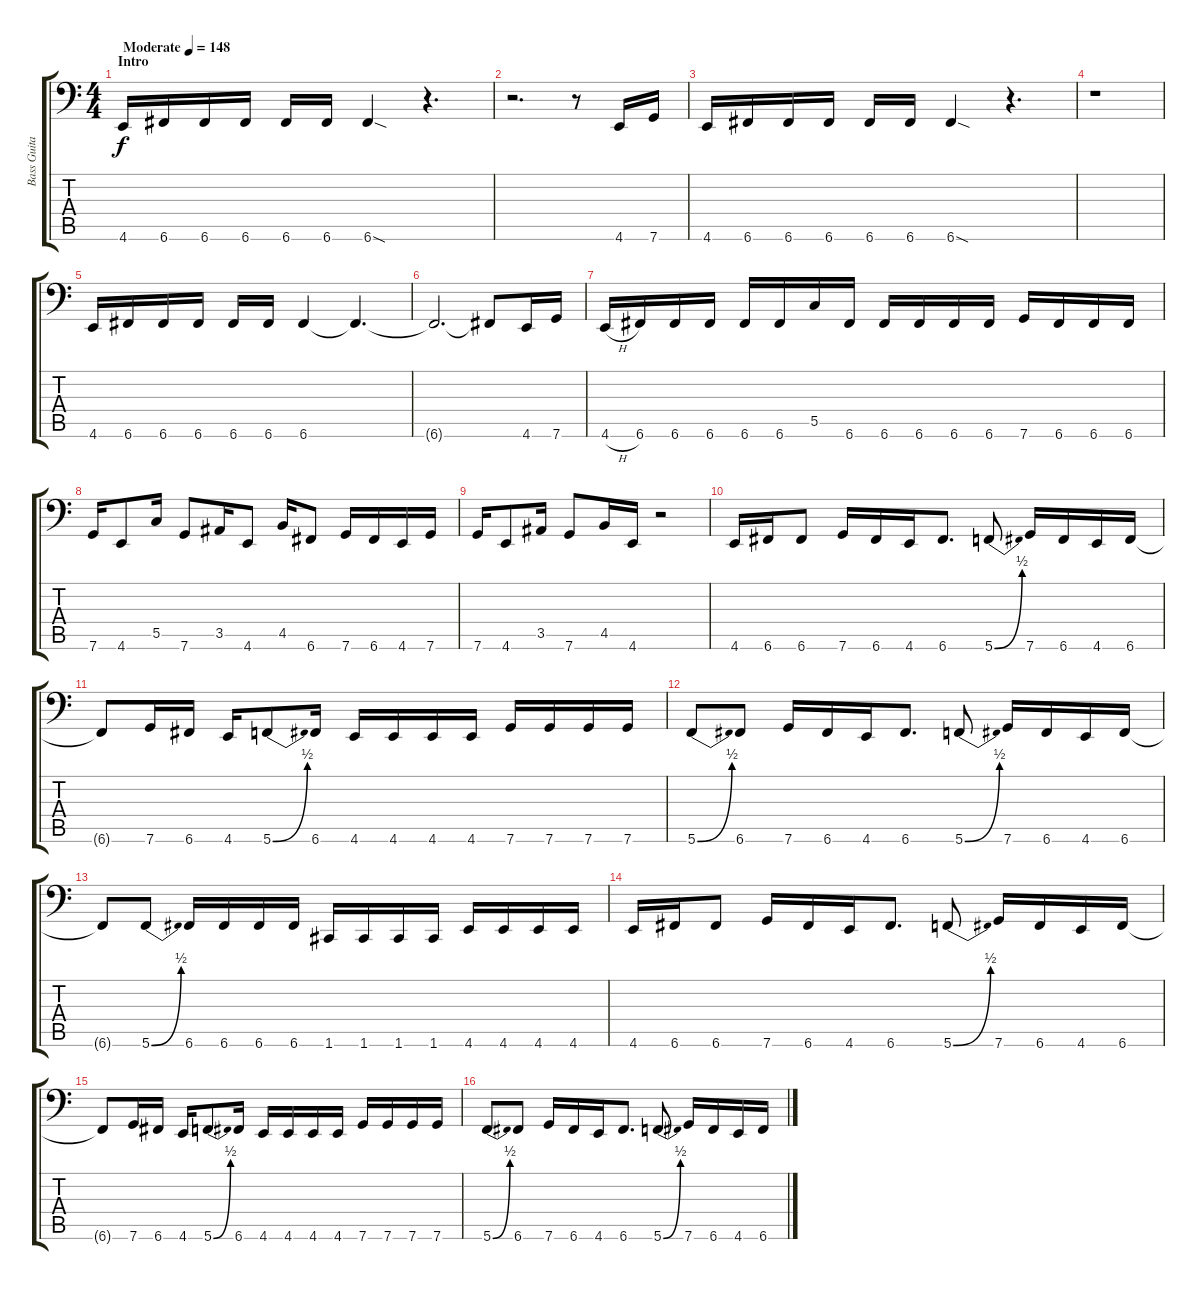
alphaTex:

\track ("Bass Guitar" "Bass Guita") {instrument electricbassfinger}
\staff {score tabs}
\tuning (D3 A2 F2 C2 G1 C1) {hide}
\ts (4 4)
\section ("" "Intro")
\tempo (148 "Moderate")
\clef f4
\ks c
4.6.16{dy f instrument electricbassfinger} 6.6.16 6.6.16 6.6.16 6.6.16 6.6.16 6.6{sod}.4 r.4{d} |
r.2{d} r.8 4.6.16 7.6.16 |
4.6.16 6.6.16 6.6.16 6.6.16 6.6.16 6.6.16 6.6{sod}.4 r.4{d} |
r.1 |
4.6.16 6.6.16 6.6.16 6.6.16 6.6.16 6.6.16 6.6.4 6.6{t}.4{d} |
6.6{t}.2{d} 6.6{t}.8 4.6.16 7.6.16 |
4.6{h}.16 6.6.16 6.6.16 6.6.16 6.6.16 6.6.16 5.5.16 6.6.16 6.6.16 6.6.16 6.6.16 6.6.16 7.6.16 6.6.16 6.6.16 6.6.16 |
7.6.16 4.6.8 5.5.16 7.6.8 3.5.16 4.6.8 4.5.16 6.6.8 7.6.16 6.6.16 4.6.16 7.6.16 |
7.6.16 4.6.8 3.5.16 7.6.8 4.5.16 4.6.16 r.2 |
4.6.16 6.6.16 6.6.8 7.6.16 6.6.16 4.6.16 6.6.8{d} 5.6{be (bend 0 0 60 2)}.8 7.6.16 6.6.16 4.6.16 6.6.16 |
6.6{t}.8 7.6.16 6.6.16 4.6.16 5.6{be (bend 0 0 60 2)}.8 6.6.16 4.6.16 4.6.16 4.6.16 4.6.16 7.6.16 7.6.16 7.6.16 7.6.16 |
5.6{be (bend 0 0 60 2)}.8 6.6.8 7.6.16 6.6.16 4.6.16 6.6.8{d} 5.6{be (bend 0 0 60 2)}.8 7.6.16 6.6.16 4.6.16 6.6.16 |
6.6{t}.8 5.6{be (bend 0 0 60 2)}.8 6.6.16 6.6.16 6.6.16 6.6.16 1.6.16 1.6.16 1.6.16 1.6.16 4.6.16 4.6.16 4.6.16 4.6.16 |
4.6.16 6.6.16 6.6.8 7.6.16 6.6.16 4.6.16 6.6.8{d} 5.6{be (bend 0 0 60 2)}.8 7.6.16 6.6.16 4.6.16 6.6.16 |
6.6{t}.8 7.6.16 6.6.16 4.6.16 5.6{be (bend 0 0 60 2)}.8 6.6.16 4.6.16 4.6.16 4.6.16 4.6.16 7.6.16 7.6.16 7.6.16 7.6.16 |
5.6{be (bend 0 0 60 2)}.8 6.6.8 7.6.16 6.6.16 4.6.16 6.6.8{d} 5.6{be (bend 0 0 60 2)}.8 7.6.16 6.6.16 4.6.16 6.6.16
